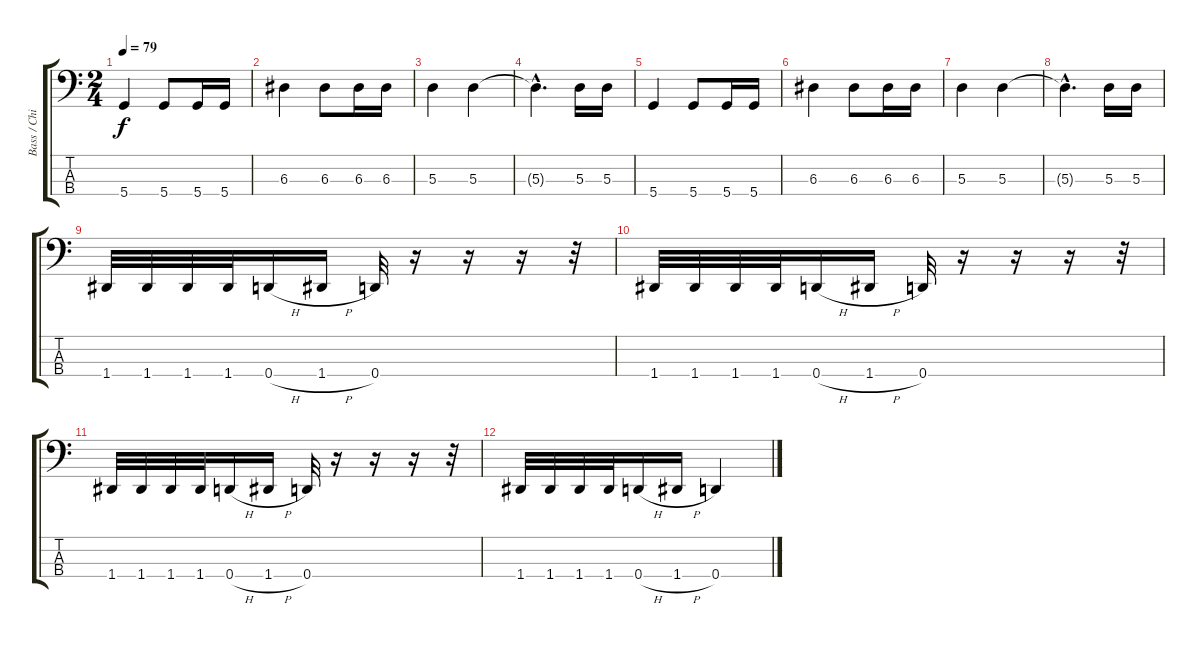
\track ("Bass / Chi Cheng" "Bass / Chi") {instrument electricbassfinger}
\staff {score tabs}
\tuning (G2 D2 A1 D1) {hide}
\ts (2 4)
\tempo 79
\clef f4
\ks c
5.4.4{dy f} 5.4.8 5.4.16 5.4.16 |
6.3.4 6.3.8 6.3.16 6.3.16 |
5.3.4 5.3.4 |
5.3{hac t}.4{d} 5.3.16 5.3.16 |
5.4.4 5.4.8 5.4.16 5.4.16 |
6.3.4 6.3.8 6.3.16 6.3.16 |
5.3.4 5.3.4 |
5.3{hac t}.4{d} 5.3.16 5.3.16 |
1.4.32 1.4.32 1.4.32 1.4.32 0.4{h}.16 1.4{h}.16 0.4.32 r.16 r.16 r.16 r.32 |
1.4.32 1.4.32 1.4.32 1.4.32 0.4{h}.16 1.4{h}.16 0.4.32 r.16 r.16 r.16 r.32 |
1.4.32 1.4.32 1.4.32 1.4.32 0.4{h}.16 1.4{h}.16 0.4.32 r.16 r.16 r.16 r.32 |
1.4.32 1.4.32 1.4.32 1.4.32 0.4{h}.16 1.4{h}.16 0.4.4
